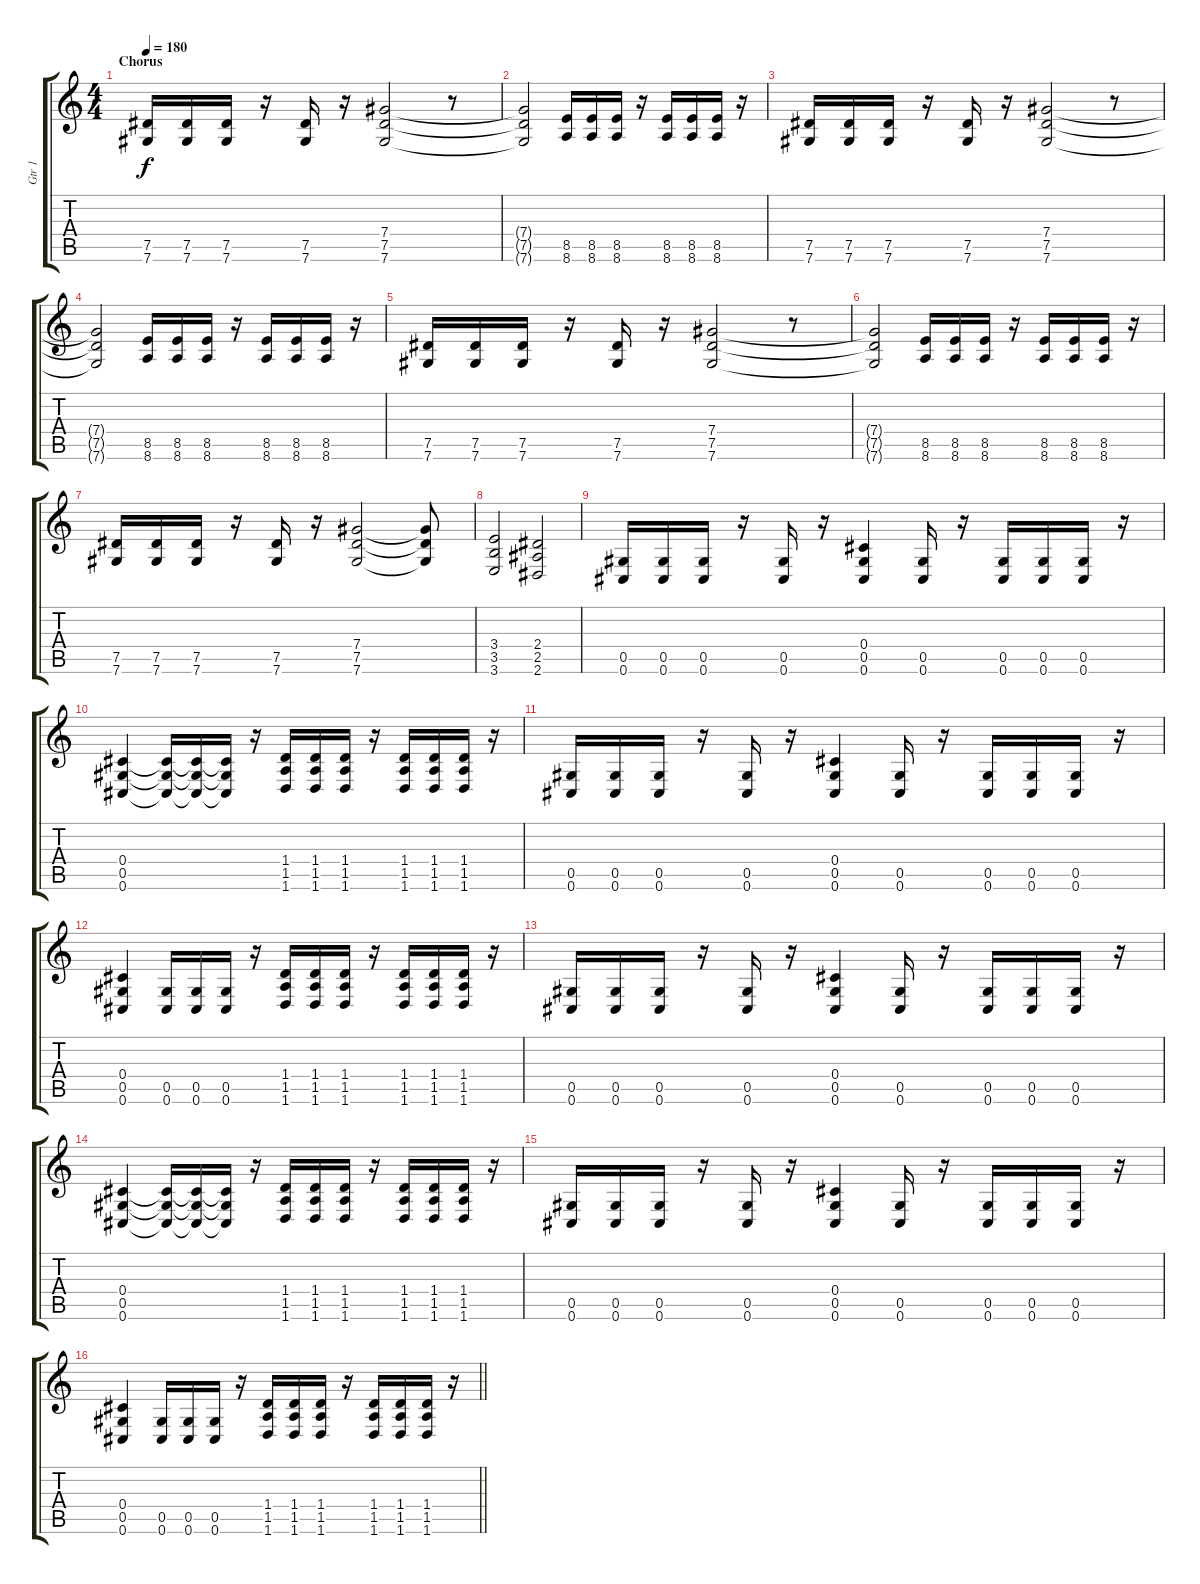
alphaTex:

\track ("Gtr 1" "Gtr 1") {instrument distortionguitar}
\staff {score tabs}
\tuning (Eb4 Bb3 Gb3 Db3 Ab2 Db2) {hide}
\ts (4 4)
\section ("" "Chorus")
\tempo 180
\clef g2
\ks c
(7.5 7.6).16{dy f} (7.5 7.6).16 (7.5 7.6).16 r.16 (7.5 7.6).16 r.16 (7.4 7.5 7.6).2 r.8 |
(7.4{t} 7.5{t} 7.6{t}).2 (8.5 8.6).16 (8.5 8.6).16 (8.5 8.6).16 r.16 (8.5 8.6).16 (8.5 8.6).16 (8.5 8.6).16 r.16 |
(7.5 7.6).16 (7.5 7.6).16 (7.5 7.6).16 r.16 (7.5 7.6).16 r.16 (7.4 7.5 7.6).2 r.8 |
(7.4{t} 7.5{t} 7.6{t}).2 (8.5 8.6).16 (8.5 8.6).16 (8.5 8.6).16 r.16 (8.5 8.6).16 (8.5 8.6).16 (8.5 8.6).16 r.16 |
(7.5 7.6).16 (7.5 7.6).16 (7.5 7.6).16 r.16 (7.5 7.6).16 r.16 (7.4 7.5 7.6).2 r.8 |
(7.4{t} 7.5{t} 7.6{t}).2 (8.5 8.6).16 (8.5 8.6).16 (8.5 8.6).16 r.16 (8.5 8.6).16 (8.5 8.6).16 (8.5 8.6).16 r.16 |
(7.5 7.6).16 (7.5 7.6).16 (7.5 7.6).16 r.16 (7.5 7.6).16 r.16 (7.4 7.5 7.6).2 (7.4{t} 7.5{t} 7.6{t}).8 |
(3.4 3.5 3.6).2 (2.4 2.5 2.6).2 |
(0.5 0.6).16 (0.5 0.6).16 (0.5 0.6).16 r.16 (0.5 0.6).16 r.16 (0.4 0.5 0.6).4 (0.5 0.6).16 r.16 (0.5 0.6).16 (0.5 0.6).16 (0.5 0.6).16 r.16 |
(0.4 0.5 0.6).4 (0.4{t} 0.5{t} 0.6{t}).16 (0.4{t} 0.5{t} 0.6{t}).16 (0.4{t} 0.5{t} 0.6{t}).16 r.16 (1.4 1.5 1.6).16 (1.4 1.5 1.6).16 (1.4 1.5 1.6).16 r.16 (1.4 1.5 1.6).16 (1.4 1.5 1.6).16 (1.4 1.5 1.6).16 r.16 |
(0.5 0.6).16 (0.5 0.6).16 (0.5 0.6).16 r.16 (0.5 0.6).16 r.16 (0.4 0.5 0.6).4 (0.5 0.6).16 r.16 (0.5 0.6).16 (0.5 0.6).16 (0.5 0.6).16 r.16 |
(0.4 0.5 0.6).4 (0.5 0.6).16 (0.5 0.6).16 (0.5 0.6).16 r.16 (1.4 1.5 1.6).16 (1.4 1.5 1.6).16 (1.4 1.5 1.6).16 r.16 (1.4 1.5 1.6).16 (1.4 1.5 1.6).16 (1.4 1.5 1.6).16 r.16 |
(0.5 0.6).16 (0.5 0.6).16 (0.5 0.6).16 r.16 (0.5 0.6).16 r.16 (0.4 0.5 0.6).4 (0.5 0.6).16 r.16 (0.5 0.6).16 (0.5 0.6).16 (0.5 0.6).16 r.16 |
(0.4 0.5 0.6).4 (0.4{t} 0.5{t} 0.6{t}).16 (0.4{t} 0.5{t} 0.6{t}).16 (0.4{t} 0.5{t} 0.6{t}).16 r.16 (1.4 1.5 1.6).16 (1.4 1.5 1.6).16 (1.4 1.5 1.6).16 r.16 (1.4 1.5 1.6).16 (1.4 1.5 1.6).16 (1.4 1.5 1.6).16 r.16 |
(0.5 0.6).16 (0.5 0.6).16 (0.5 0.6).16 r.16 (0.5 0.6).16 r.16 (0.4 0.5 0.6).4 (0.5 0.6).16 r.16 (0.5 0.6).16 (0.5 0.6).16 (0.5 0.6).16 r.16 |
\barLineRight lightlight
(0.4 0.5 0.6).4 (0.5 0.6).16 (0.5 0.6).16 (0.5 0.6).16 r.16 (1.4 1.5 1.6).16 (1.4 1.5 1.6).16 (1.4 1.5 1.6).16 r.16 (1.4 1.5 1.6).16 (1.4 1.5 1.6).16 (1.4 1.5 1.6).16 r.16
